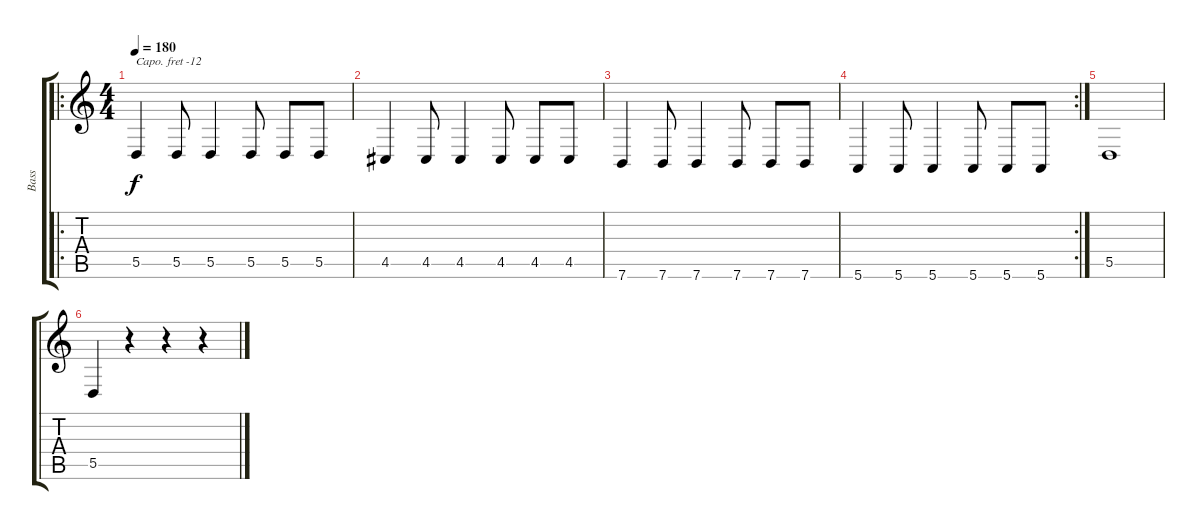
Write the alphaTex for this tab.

\track ("Bass" "Bass") {instrument electricbassfinger}
\staff {score tabs}
\capo -12
\tuning (E4 B3 G3 D3 A2 E2) {hide}
\ro
\ts (4 4)
\tempo 180
\clef g2
\ks c
5.5.4{dy f} 5.5.8 5.5.4 5.5.8 5.5.8 5.5.8 |
4.5.4 4.5.8 4.5.4 4.5.8 4.5.8 4.5.8 |
7.6.4 7.6.8 7.6.4 7.6.8 7.6.8 7.6.8 |
\rc 2
5.6.4 5.6.8 5.6.4 5.6.8 5.6.8 5.6.8 |
5.5.1 |
5.5.4 r.4 r.4 r.4
